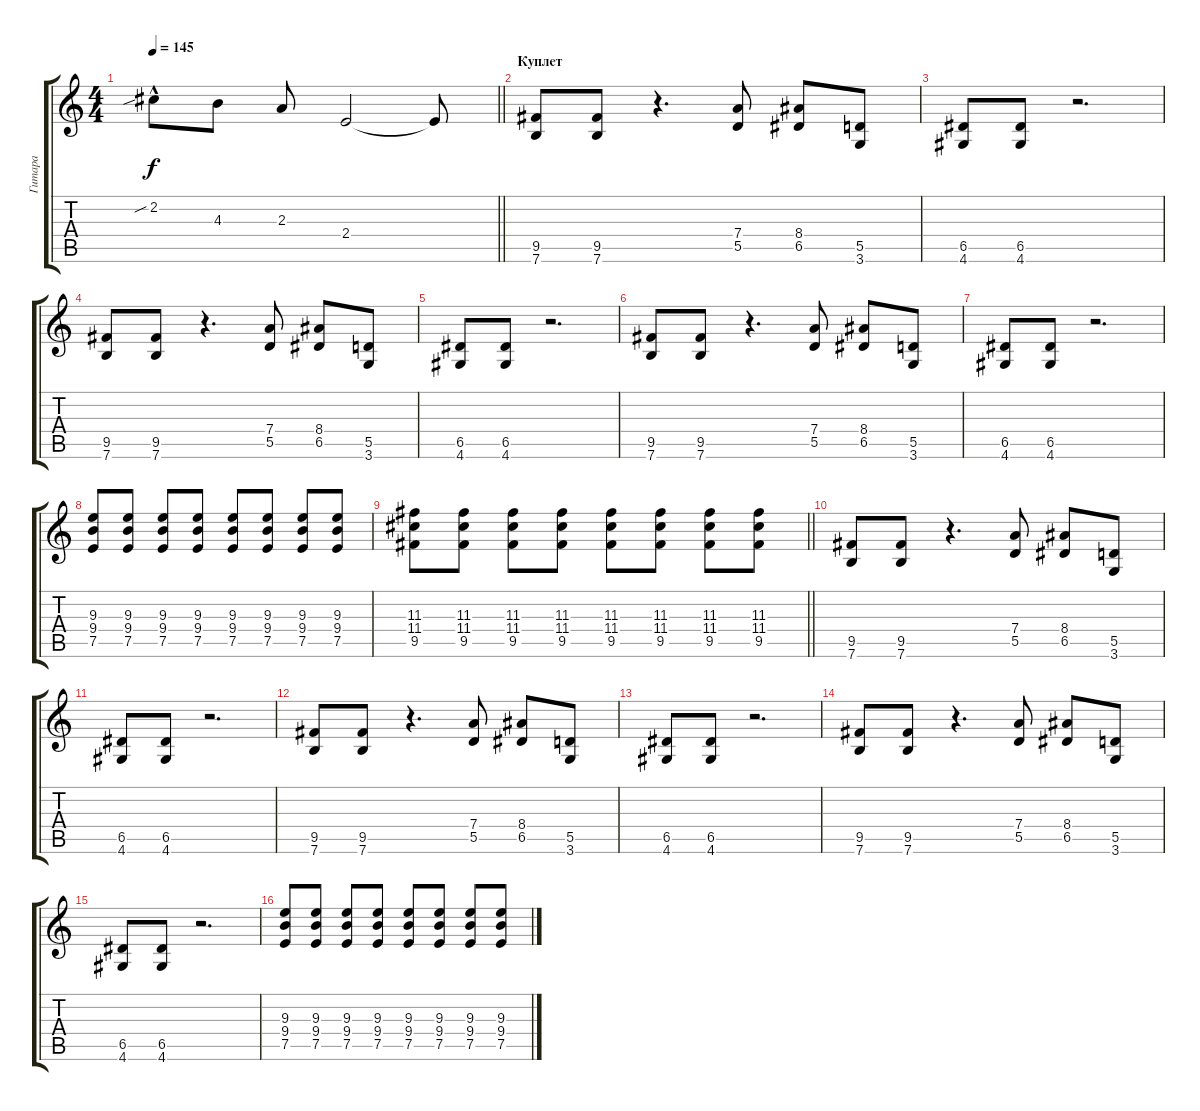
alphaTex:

\track ("Гитара" "Гитара") {instrument distortionguitar}
\staff {score tabs}
\tuning (E4 B3 G3 D3 A2 E2) {hide}
\ts (4 4)
\tempo 145
\clef g2
\barLineRight lightlight
\ks c
2.2{sib hac}.8{dy f} 4.3.8 2.3.8 2.4.2 2.4{t}.8 |
\section ("" "Куплет")
(9.5 7.6).8 (9.5 7.6).8 r.4{d} (7.4 5.5).8 (8.4 6.5).8 (5.5 3.6).8 |
(6.5 4.6).8 (6.5 4.6).8 r.2{d} |
(9.5 7.6).8 (9.5 7.6).8 r.4{d} (7.4 5.5).8 (8.4 6.5).8 (5.5 3.6).8 |
(6.5 4.6).8 (6.5 4.6).8 r.2{d} |
(9.5 7.6).8 (9.5 7.6).8 r.4{d} (7.4 5.5).8 (8.4 6.5).8 (5.5 3.6).8 |
(6.5 4.6).8 (6.5 4.6).8 r.2{d} |
(9.3 9.4 7.5).8 (9.3 9.4 7.5).8 (9.3 9.4 7.5).8 (9.3 9.4 7.5).8 (9.3 9.4 7.5).8 (9.3 9.4 7.5).8 (9.3 9.4 7.5).8 (9.3 9.4 7.5).8 |
\barLineRight lightlight
(11.3 11.4 9.5).8 (11.3 11.4 9.5).8 (11.3 11.4 9.5).8 (11.3 11.4 9.5).8 (11.3 11.4 9.5).8 (11.3 11.4 9.5).8 (11.3 11.4 9.5).8 (11.3 11.4 9.5).8 |
(9.5 7.6).8 (9.5 7.6).8 r.4{d} (7.4 5.5).8 (8.4 6.5).8 (5.5 3.6).8 |
(6.5 4.6).8 (6.5 4.6).8 r.2{d} |
(9.5 7.6).8 (9.5 7.6).8 r.4{d} (7.4 5.5).8 (8.4 6.5).8 (5.5 3.6).8 |
(6.5 4.6).8 (6.5 4.6).8 r.2{d} |
(9.5 7.6).8 (9.5 7.6).8 r.4{d} (7.4 5.5).8 (8.4 6.5).8 (5.5 3.6).8 |
(6.5 4.6).8 (6.5 4.6).8 r.2{d} |
(9.3 9.4 7.5).8 (9.3 9.4 7.5).8 (9.3 9.4 7.5).8 (9.3 9.4 7.5).8 (9.3 9.4 7.5).8 (9.3 9.4 7.5).8 (9.3 9.4 7.5).8 (9.3 9.4 7.5).8
